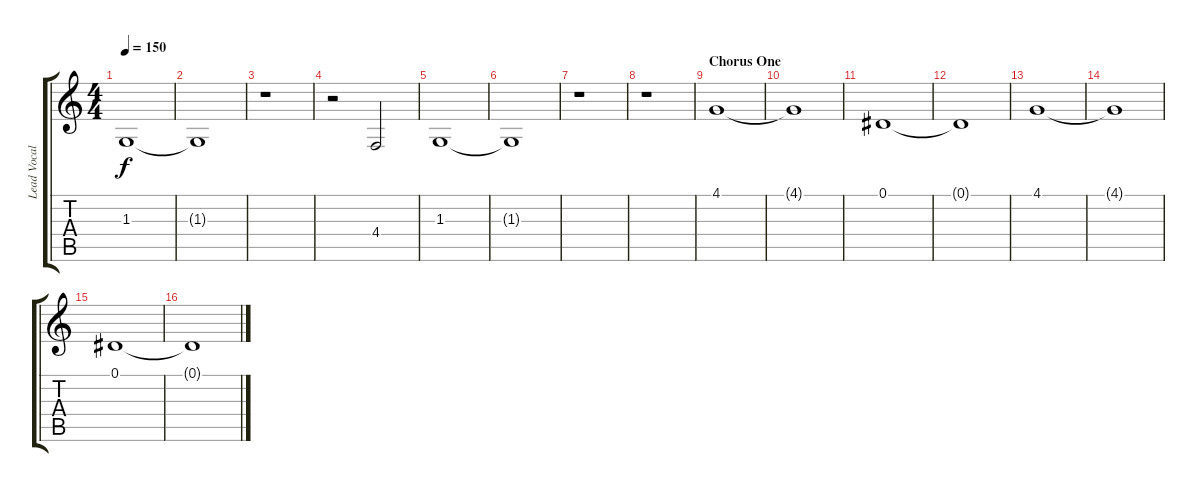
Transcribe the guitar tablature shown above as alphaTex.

\track ("Lead Vocals [Rivers Cuomo]" "Lead Vocal") {instrument lead1square}
\staff {score tabs}
\tuning (Eb4 Bb3 Gb3 Db3 Ab2 Eb2) {hide}
\ts (4 4)
\tempo 150
\clef g2
\ks c
1.3.1{dy f} |
1.3{t}.1 |
r.1 |
r.2 4.4.2 |
1.3.1 |
1.3{t}.1 |
r.1 |
r.1 |
\section ("" "Chorus One")
4.1.1{volume 16} |
4.1{t}.1 |
0.1.1 |
0.1{t}.1 |
4.1.1{volume 16} |
4.1{t}.1 |
0.1.1 |
0.1{t}.1
